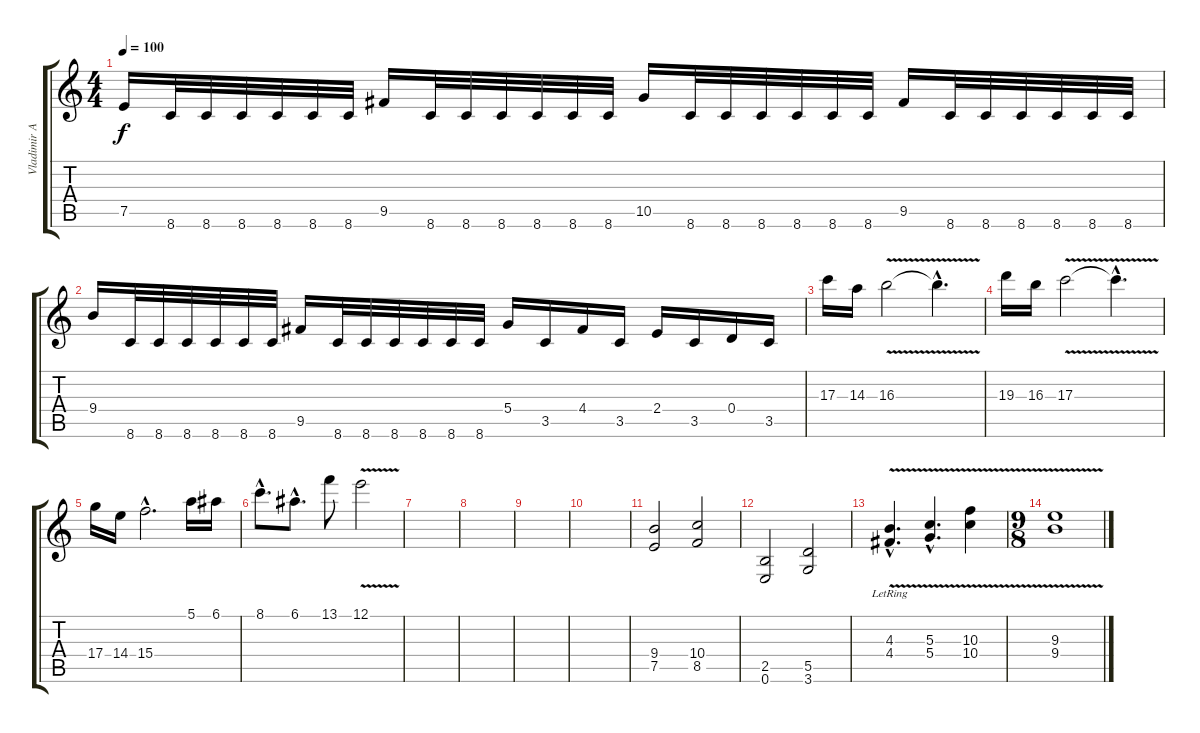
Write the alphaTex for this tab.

\track ("Vladimir Antipov guitar" "Vladimir A") {instrument distortionguitar}
\staff {score tabs}
\tuning (E4 B3 G3 D3 A2 E2) {hide}
\ts (4 4)
\tempo 100
\clef g2
\ks c
7.5.16{dy f} 8.6.32 8.6.32 8.6.32 8.6.32 8.6.32 8.6.32 9.5.16 8.6.32 8.6.32 8.6.32 8.6.32 8.6.32 8.6.32 10.5.16 8.6.32 8.6.32 8.6.32 8.6.32 8.6.32 8.6.32 9.5.16 8.6.32 8.6.32 8.6.32 8.6.32 8.6.32 8.6.32 |
9.4.16 8.6.32 8.6.32 8.6.32 8.6.32 8.6.32 8.6.32 9.5.16 8.6.32 8.6.32 8.6.32 8.6.32 8.6.32 8.6.32 5.4.16 3.5.16 4.4.16 3.5.16 2.4.16 3.5.16 0.4.16 3.5.16 |
17.3.16 14.3.16 16.3{v}.2 16.3{hac t}.4{d} |
19.3.16 16.3.16 17.3{v}.2 17.3{hac t}.4{d} |
17.4.16 14.4.16 15.4{hac}.2{d} 5.1.16 6.1.16 |
8.1{hac}.8{d} 6.1{hac}.8{d} 13.1.8 12.1{v}.2 |
|
|
|
|
(9.4 7.5).2 (10.4 8.5).2 |
(2.5 0.6).2 (5.5 3.6).2 |
(4.3{v hac lr} 4.4{v hac}).4{d} (5.3{v hac} 5.4{v hac}).4{d} (10.3{v} 10.4{v}).4 |
\ts (9 8)
(9.3{v} 9.4{v}).1
